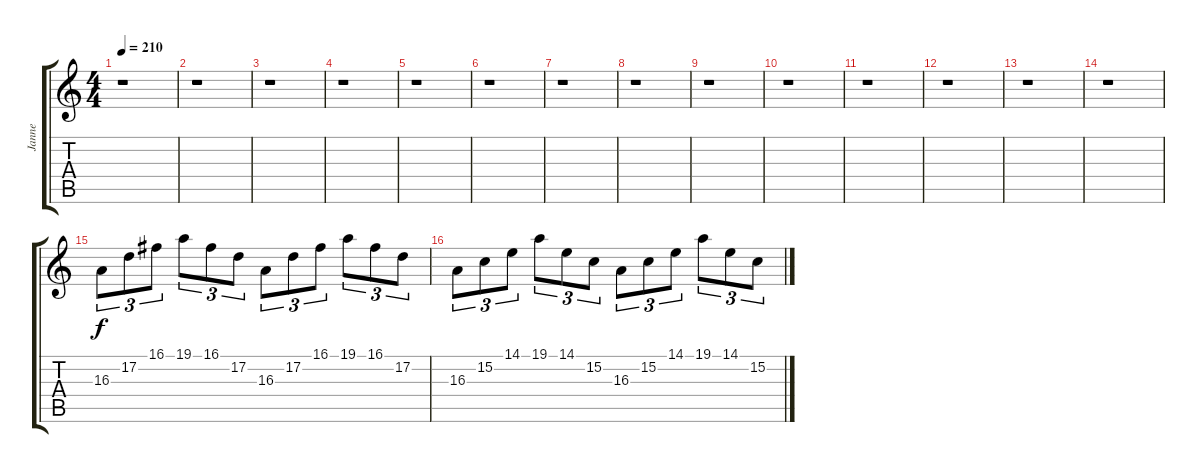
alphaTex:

\track ("Janne" "Janne") {instrument pad1newage}
\staff {score tabs}
\tuning (D4 A3 F3 C3 G2 D2) {hide}
\ts (4 4)
\tempo 210
\clef g2
\ks c
r.1{dy mp} |
r.1 |
r.1 |
r.1 |
r.1 |
r.1 |
r.1 |
r.1 |
r.1 |
r.1 |
r.1 |
r.1 |
r.1 |
r.1 |
16.3.8{tu (3 2) dy f} 17.2.8{tu (3 2)} 16.1.8{tu (3 2)} 19.1.8{tu (3 2)} 16.1.8{tu (3 2)} 17.2.8{tu (3 2)} 16.3.8{tu (3 2)} 17.2.8{tu (3 2)} 16.1.8{tu (3 2)} 19.1.8{tu (3 2)} 16.1.8{tu (3 2)} 17.2.8{tu (3 2)} |
16.3.8{tu (3 2)} 15.2.8{tu (3 2)} 14.1.8{tu (3 2)} 19.1.8{tu (3 2)} 14.1.8{tu (3 2)} 15.2.8{tu (3 2)} 16.3.8{tu (3 2)} 15.2.8{tu (3 2)} 14.1.8{tu (3 2)} 19.1.8{tu (3 2)} 14.1.8{tu (3 2)} 15.2.8{tu (3 2)}
